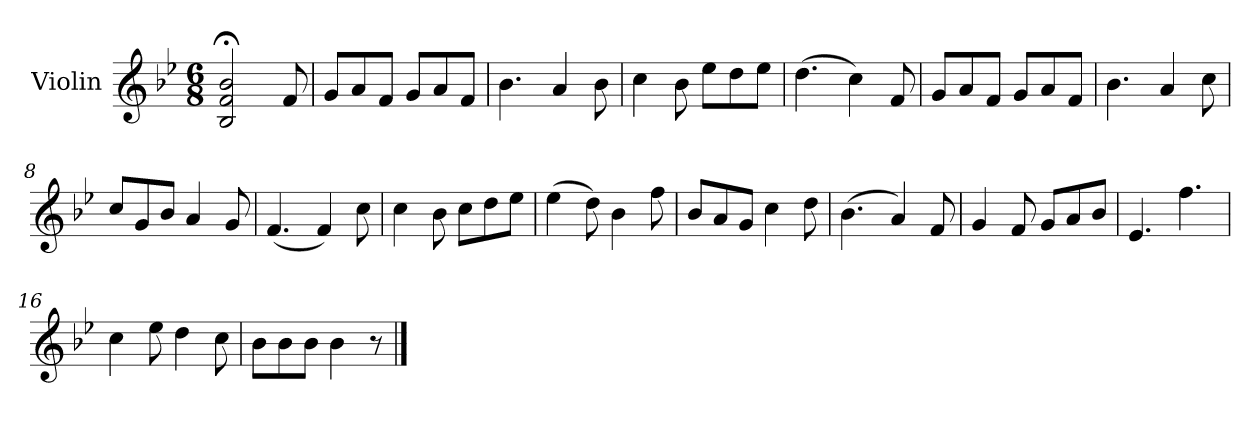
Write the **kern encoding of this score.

**kern
*part1
*staff1
*I"Violin
*I'Vln.
*clefG2
*k[b-e-]
*M6/8
=1
2B-;</ 2f;</ 2b-;</
8f/
=2
8g/L
8a/
8f/J
8g/L
8a/
8f/J
=3
4.b-\
4a/
8b-\
=4
4cc\
8b-\
8ee-\L
8dd\
8ee-\J
=5
(>4.dd\
4cc\)
8f/
=6
8g/L
8a/
8f/J
8g/L
8a/
8f/J
=7
4.b-\
4a/
8cc\
!!LO:LB:g=z
=8
8cc/L
8g/
8b-/J
4a/
8g/
=9
(<4.f/
4f/)
8cc\
=10
4cc\
8b-\
8cc\L
8dd\
8ee-\J
=11
(>4ee-\
8dd\)
4b-\
8ff\
=12
8b-/L
8a/
8g/J
4cc\
8dd\
=13
(>4.b-\
4a/)
8f/
=14
4g/
8f/
8g/L
8a/
8b-/J
!!LO:LB:g=z
=15
4.e-/
4.ff\
=16
4cc\
8ee-\
4dd\
8cc\
=17
8b-\L
8b-\
8b-\J
4b-\
8r
==
*-
